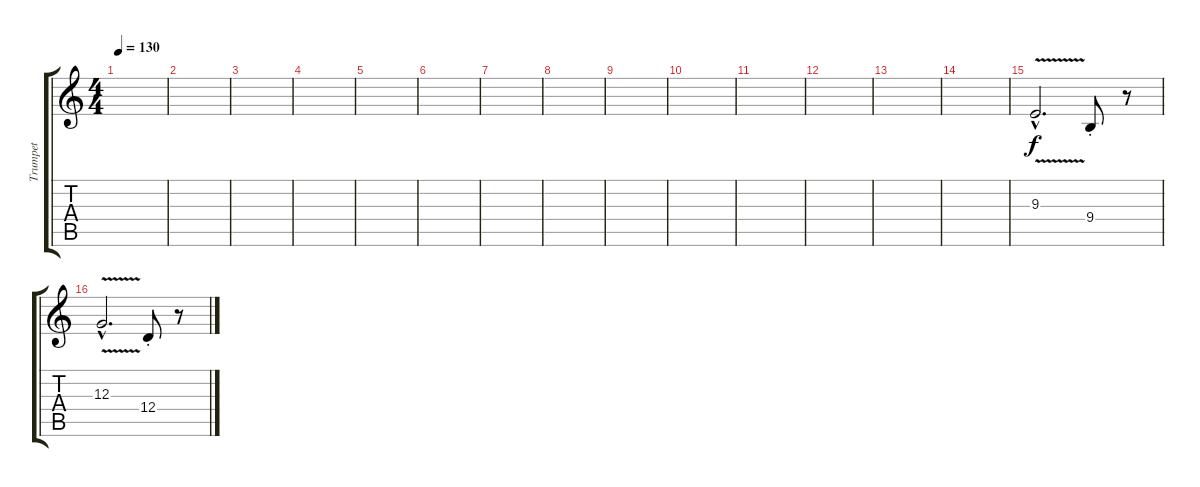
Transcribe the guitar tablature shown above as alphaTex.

\track ("Trumpet" "Trumpet") {instrument trumpet}
\staff {score tabs}
\tuning (E4 B3 G3 D3 A2 E2) {hide}
\ts (4 4)
\tempo 130
\clef g2
\ks c
|
|
|
|
|
|
|
|
|
|
|
|
|
|
9.3{v hac}.2{d} 9.4{st}.8 r.8 |
12.3{v hac}.2{d} 12.4{st}.8 r.8
